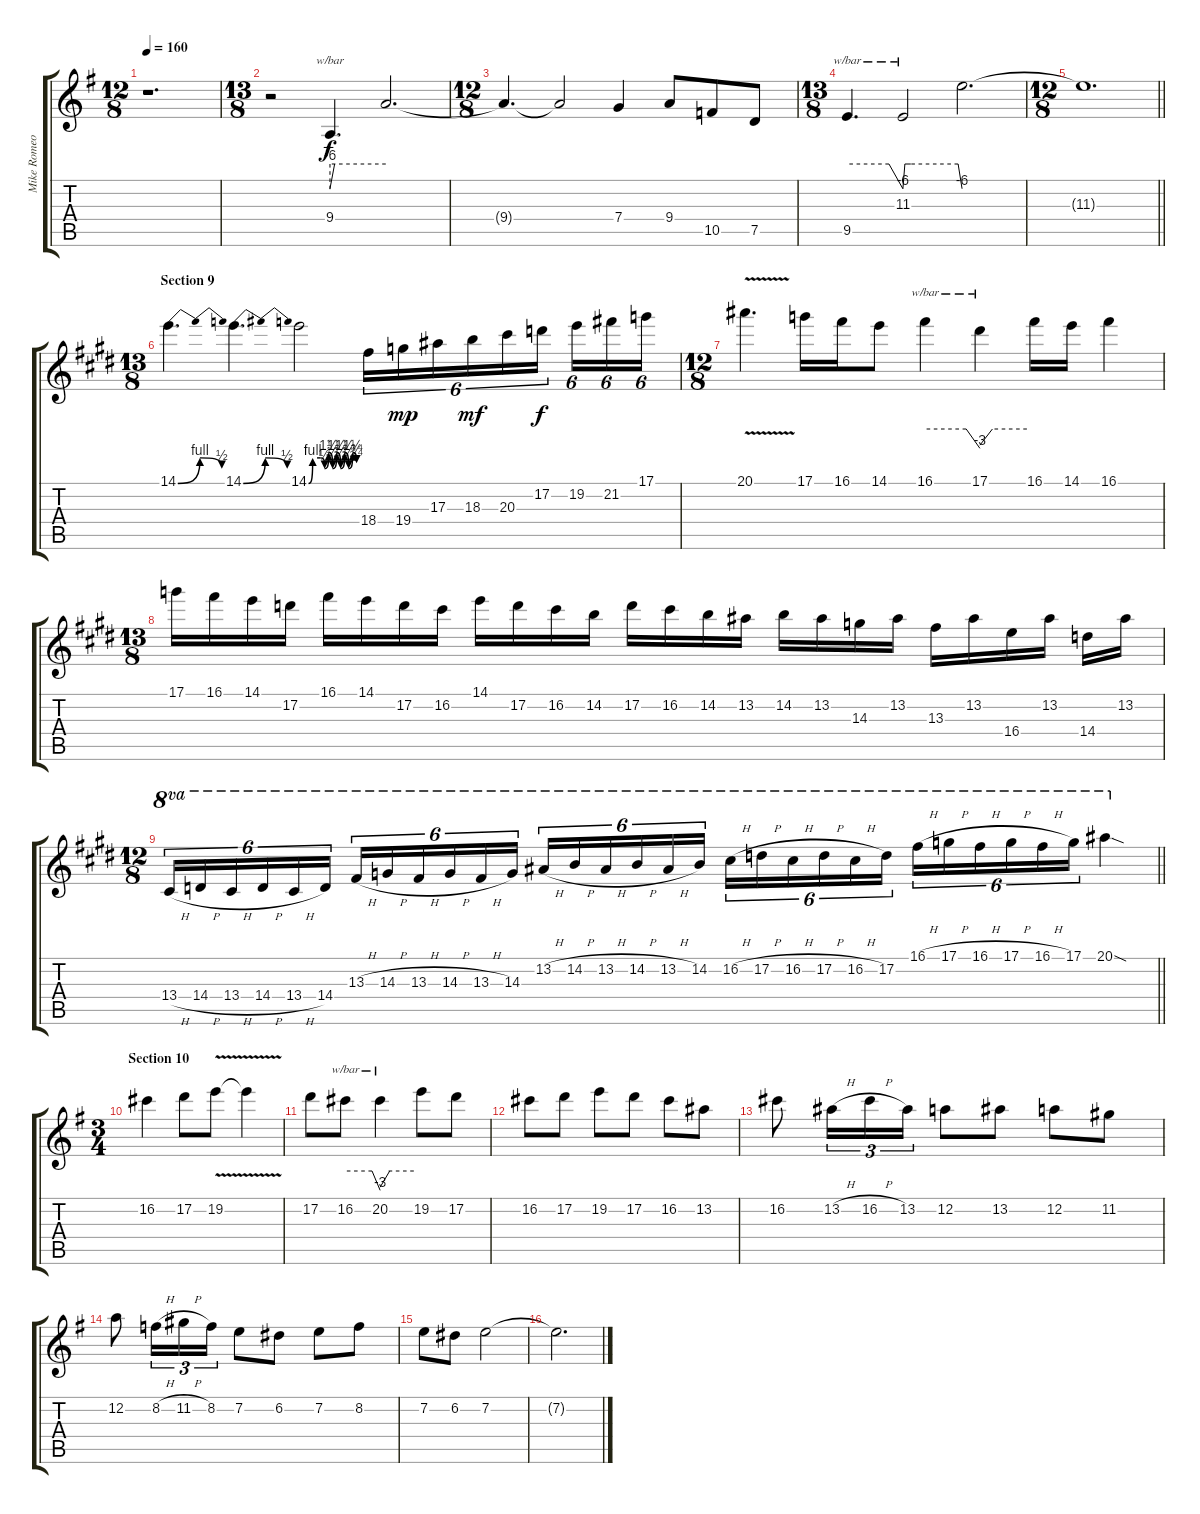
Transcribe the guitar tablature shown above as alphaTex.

\track ("Mike Romeo (lead guitar)" "Mike Romeo") {instrument overdrivenguitar}
\staff {score tabs}
\tuning (D4 A3 F3 C3 G2 D2) {hide}
\ts (12 8)
\tempo 160
\clef g2
\ks eminor
r.1{d dy f} |
\ts (13 8)
r.2 9.4.4{d tbe (custom default 0 -24 5 0 60 0)} 9.4{t}.2{d} |
\ts (12 8)
9.4{t}.4{d} 9.4{t}.2 7.4.4 9.4.8 10.5.8 7.5.8 |
\ts (13 8)
9.5.4{d tbe (custom default 0 0 45 0 60 -24)} 11.3.2{tbe (custom default 0 -24 2 0 8 0 56 0 60 -24)} 11.3{t}.2{d} |
\ts (12 8)
\barLineRight lightlight
11.3{t}.1{d} |
\ts (13 8)
\section ("" "Section 9")
\ks c#minor
14.1{be (bendrelease 0 0 15 4 50 4 60 2)}.4{d} 14.1{be (bendrelease 0 0 15 4 51 4 60 2)}.4{d} 14.1{be (custom 0 0 5 4 15 4 20 2 25 5 30 2 35 5 40 2 45 5 50 2 55 5 60 3)}.2 18.4.16{tu (6 4)} 19.4.16{tu (6 4) dy mp} 17.3.16{tu (6 4)} 18.3.16{tu (6 4) dy mf} 20.3.16{tu (6 4)} 17.2.16{tu (6 4) dy f} 19.2.16{tu (6 4)} 21.2.16{tu (6 4)} 17.1.16{tu (6 4)} |
\ts (12 8)
20.1{v}.4{d} 17.1.16 16.1.16 14.1.8 16.1.4{tbe (custom default 0 0 45 0 60 -12)} 17.1.4{tbe (custom default 0 -8 16 0 60 0)} 16.1.16 14.1.16 16.1.4 |
\ts (13 8)
17.1.16 16.1.16 14.1.16 17.2.16 16.1.16 14.1.16 17.2.16 16.2.16 14.1.16 17.2.16 16.2.16 14.2.16 17.2.16 16.2.16 14.2.16 13.2.16 14.2.16 13.2.16 14.3.16 13.2.16 13.3.16 13.2.16 16.4.16 13.2.16 14.4.16 13.2.16 |
\ts (12 8)
\barLineRight lightlight
13.4{h}.16{tu (6 4) ot 8va} 14.4{h}.16{tu (6 4) ot 8va} 13.4{h}.16{tu (6 4) ot 8va} 14.4{h}.16{tu (6 4) ot 8va} 13.4{h}.16{tu (6 4) ot 8va} 14.4.16{tu (6 4) ot 8va beam splitsecondary} 13.3{h}.16{tu (6 4) ot 8va} 14.3{h}.16{tu (6 4) ot 8va} 13.3{h}.16{tu (6 4) ot 8va} 14.3{h}.16{tu (6 4) ot 8va} 13.3{h}.16{tu (6 4) ot 8va} 14.3.16{tu (6 4) ot 8va beam splitsecondary} 13.2{h}.16{tu (6 4) ot 8va} 14.2{h}.16{tu (6 4) ot 8va} 13.2{h}.16{tu (6 4) ot 8va} 14.2{h}.16{tu (6 4) ot 8va} 13.2{h}.16{tu (6 4) ot 8va} 14.2.16{tu (6 4) ot 8va} 16.2{h}.16{tu (6 4) ot 8va} 17.2{h}.16{tu (6 4) ot 8va} 16.2{h}.16{tu (6 4) ot 8va} 17.2{h}.16{tu (6 4) ot 8va} 16.2{h}.16{tu (6 4) ot 8va} 17.2.16{tu (6 4) ot 8va beam splitsecondary} 16.1{h}.16{tu (6 4) ot 8va} 17.1{h}.16{tu (6 4) ot 8va} 16.1{h}.16{tu (6 4) ot 8va} 17.1{h}.16{tu (6 4) ot 8va} 16.1{h}.16{tu (6 4) ot 8va} 17.1.16{tu (6 4) ot 8va} 20.1{sod}.4{ot 8va} |
\ts (3 4)
\section ("" "Section 10")
\ks eminor
16.2.4 17.2.8 19.2{v}.8 19.2{t}.4 |
17.2.8 16.2.8{tbe (custom default 0 0 46 0 60 -12)} 20.2.4{tbe (custom default 0 -8 17 0 60 0)} 19.2.8 17.2.8 |
16.2.8 17.2.8 19.2.8 17.2.8 16.2.8 13.2.8 |
16.2.8 13.2{h}.16{tu (3 2)} 16.2{h}.16{tu (3 2)} 13.2.16{tu (3 2)} 12.2.8 13.2.8 12.2.8 11.2.8 |
12.2.8 8.2{h}.16{tu (3 2)} 11.2{h}.16{tu (3 2)} 8.2.16{tu (3 2)} 7.2.8 6.2.8 7.2.8 8.2.8 |
7.2.8 6.2.8 7.2.2 |
7.2{t}.2{d}
